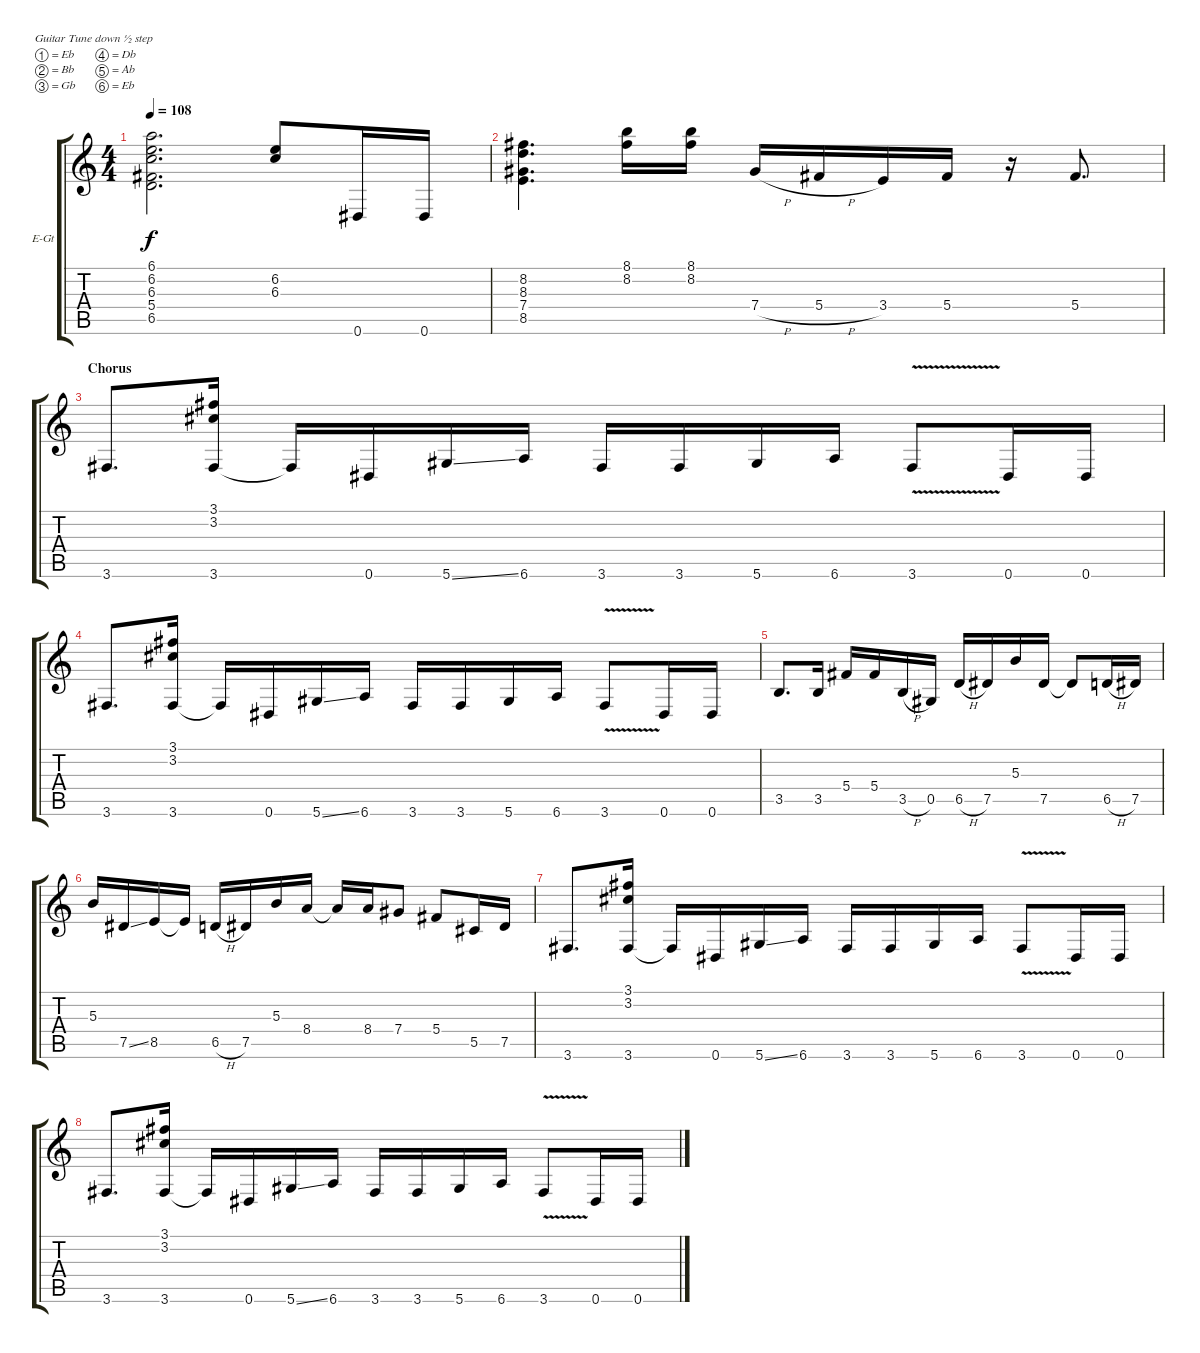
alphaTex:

\bracketExtendMode groupsimilarinstruments
\firstSystemTrackNameOrientation horizontal
\otherSystemsTrackNameOrientation horizontal
\track ("Gtr. 1 - Nuno" "E-Gt") {instrument distortionguitar}
\staff {score tabs}
\tuning (Eb4 Bb3 Gb3 Db3 Ab2 Eb2)
\ts (4 4)
\tempo 108
\clef g2
\ks c
(6.1 6.2 6.3 5.4 6.5).2{d dy f} (6.2 6.3).8 0.6.16 0.6.16 |
(8.2 8.3 7.4 8.5).4{d} (8.1 8.2).16 (8.1 8.2).16 7.4{h}.16 5.4{h}.16 3.4.16 5.4.16 r.16 5.4.8{d} |
\section ("" "Chorus")
3.6.8{d} (3.1 3.2 3.6).16 3.6{t}.16 0.6.16 5.6{ss}.16 6.6.16 3.6.16 3.6.16 5.6.16 6.6.16 3.6{v}.8 0.6.16 0.6.16 |
3.6.8{d} (3.1 3.2 3.6).16 3.6{t}.16 0.6.16 5.6{ss}.16 6.6.16 3.6.16 3.6.16 5.6.16 6.6.16 3.6{v}.8 0.6.16 0.6.16 |
3.5.8{d} 3.5.16 5.4.16 5.4.16 3.5{h}.16 0.5.16 6.5{h}.16 7.5.16 5.3.16 7.5.16 7.5{t}.8 6.5{h}.16 7.5.16 |
5.3.16 7.5{ss}.16 8.5.16 8.5{t}.16 6.5{h}.16 7.5.16 5.3.16 8.4.16 8.4{t}.16 8.4.16 7.4.8 5.4.8 5.5.16 7.5.16 |
3.6.8{d} (3.1 3.2 3.6).16 3.6{t}.16 0.6.16 5.6{ss}.16 6.6.16 3.6.16 3.6.16 5.6.16 6.6.16 3.6{v}.8 0.6.16 0.6.16 |
3.6.8{d} (3.1 3.2 3.6).16 3.6{t}.16 0.6.16 5.6{ss}.16 6.6.16 3.6.16 3.6.16 5.6.16 6.6.16 3.6{v}.8 0.6.16 0.6.16
